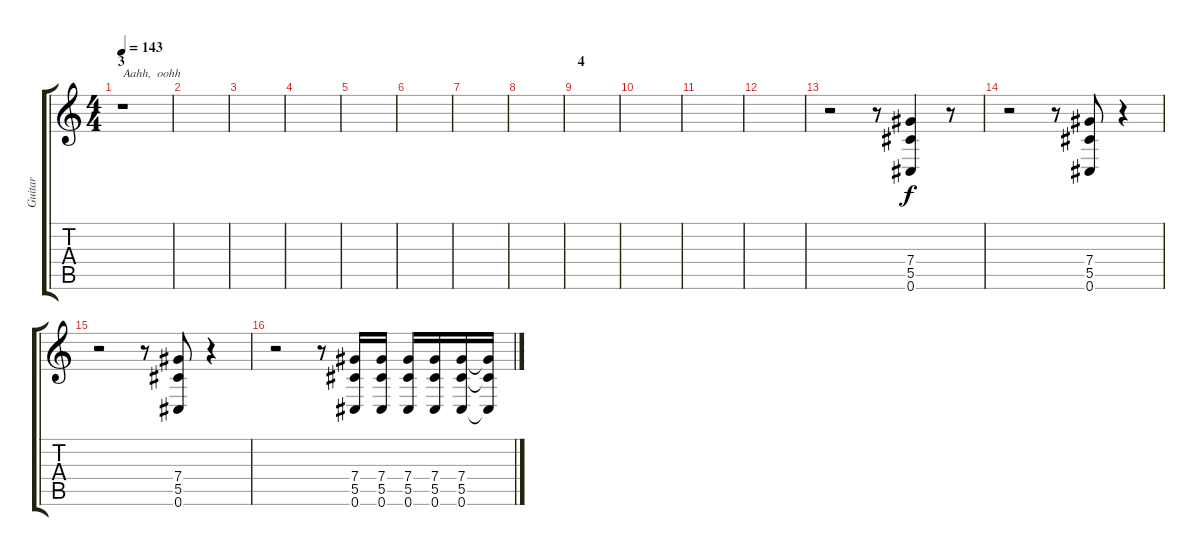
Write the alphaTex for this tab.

\track ("Guitar" "Guitar") {instrument overdrivenguitar}
\staff {score tabs}
\tuning (Eb4 Bb3 Gb3 Db3 Ab2 Db2) {hide}
\ts (4 4)
\section ("" "3")
\tempo 143
\clef g2
\ks c
r.1{txt "Aahh,  oohh" dy f} |
|
|
|
|
|
|
|
\section ("" "4")
|
|
|
|
r.2 r.8 (7.4 5.5 0.6).4 r.8 |
r.2 r.8 (7.4 5.5 0.6).8 r.4 |
r.2 r.8 (7.4 5.5 0.6).8 r.4 |
r.2 r.8 (7.4 5.5 0.6).16 (7.4 5.5 0.6).16 (7.4 5.5 0.6).16 (7.4 5.5 0.6).16 (7.4 5.5 0.6).16 (7.4{t} 5.5{t} 0.6{t}).16
